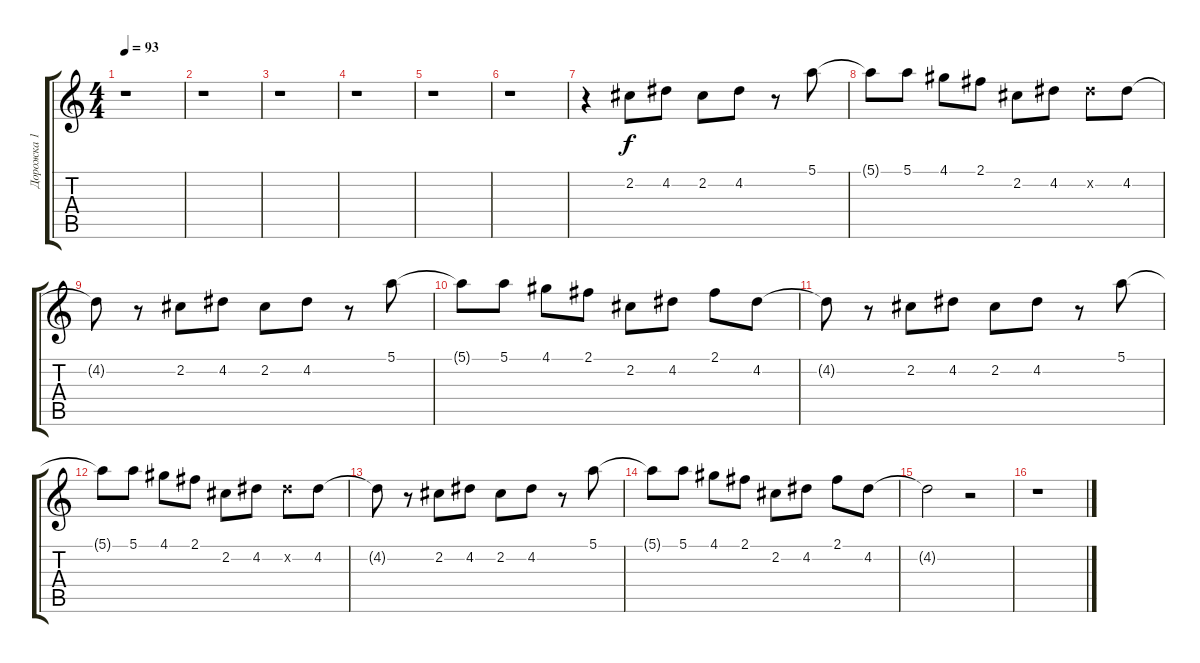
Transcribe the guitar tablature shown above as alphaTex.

\track ("Дорожка 1" "Дорожка 1") {instrument overdrivenguitar}
\staff {score tabs}
\tuning (E4 B3 G3 D3 A2 E2) {hide}
\ts (4 4)
\tempo 93
\clef g2
\ks c
r.1{dy f} |
r.1 |
r.1 |
r.1 |
r.1 |
r.1 |
r.4 2.2.8 4.2.8 2.2.8 4.2.8 r.8 5.1.8 |
5.1{t}.8 5.1.8 4.1.8 2.1.8 2.2.8 4.2.8 4.2{x}.8 4.2.8 |
4.2{t}.8 r.8 2.2.8 4.2.8 2.2.8 4.2.8 r.8 5.1.8 |
5.1{t}.8 5.1.8 4.1.8 2.1.8 2.2.8 4.2.8 2.1.8 4.2.8 |
4.2{t}.8 r.8 2.2.8 4.2.8 2.2.8 4.2.8 r.8 5.1.8 |
5.1{t}.8 5.1.8 4.1.8 2.1.8 2.2.8 4.2.8 4.2{x}.8 4.2.8 |
4.2{t}.8 r.8 2.2.8 4.2.8 2.2.8 4.2.8 r.8 5.1.8 |
5.1{t}.8 5.1.8 4.1.8 2.1.8 2.2.8 4.2.8 2.1.8 4.2.8 |
4.2{t}.2 r.2 |
r.1
